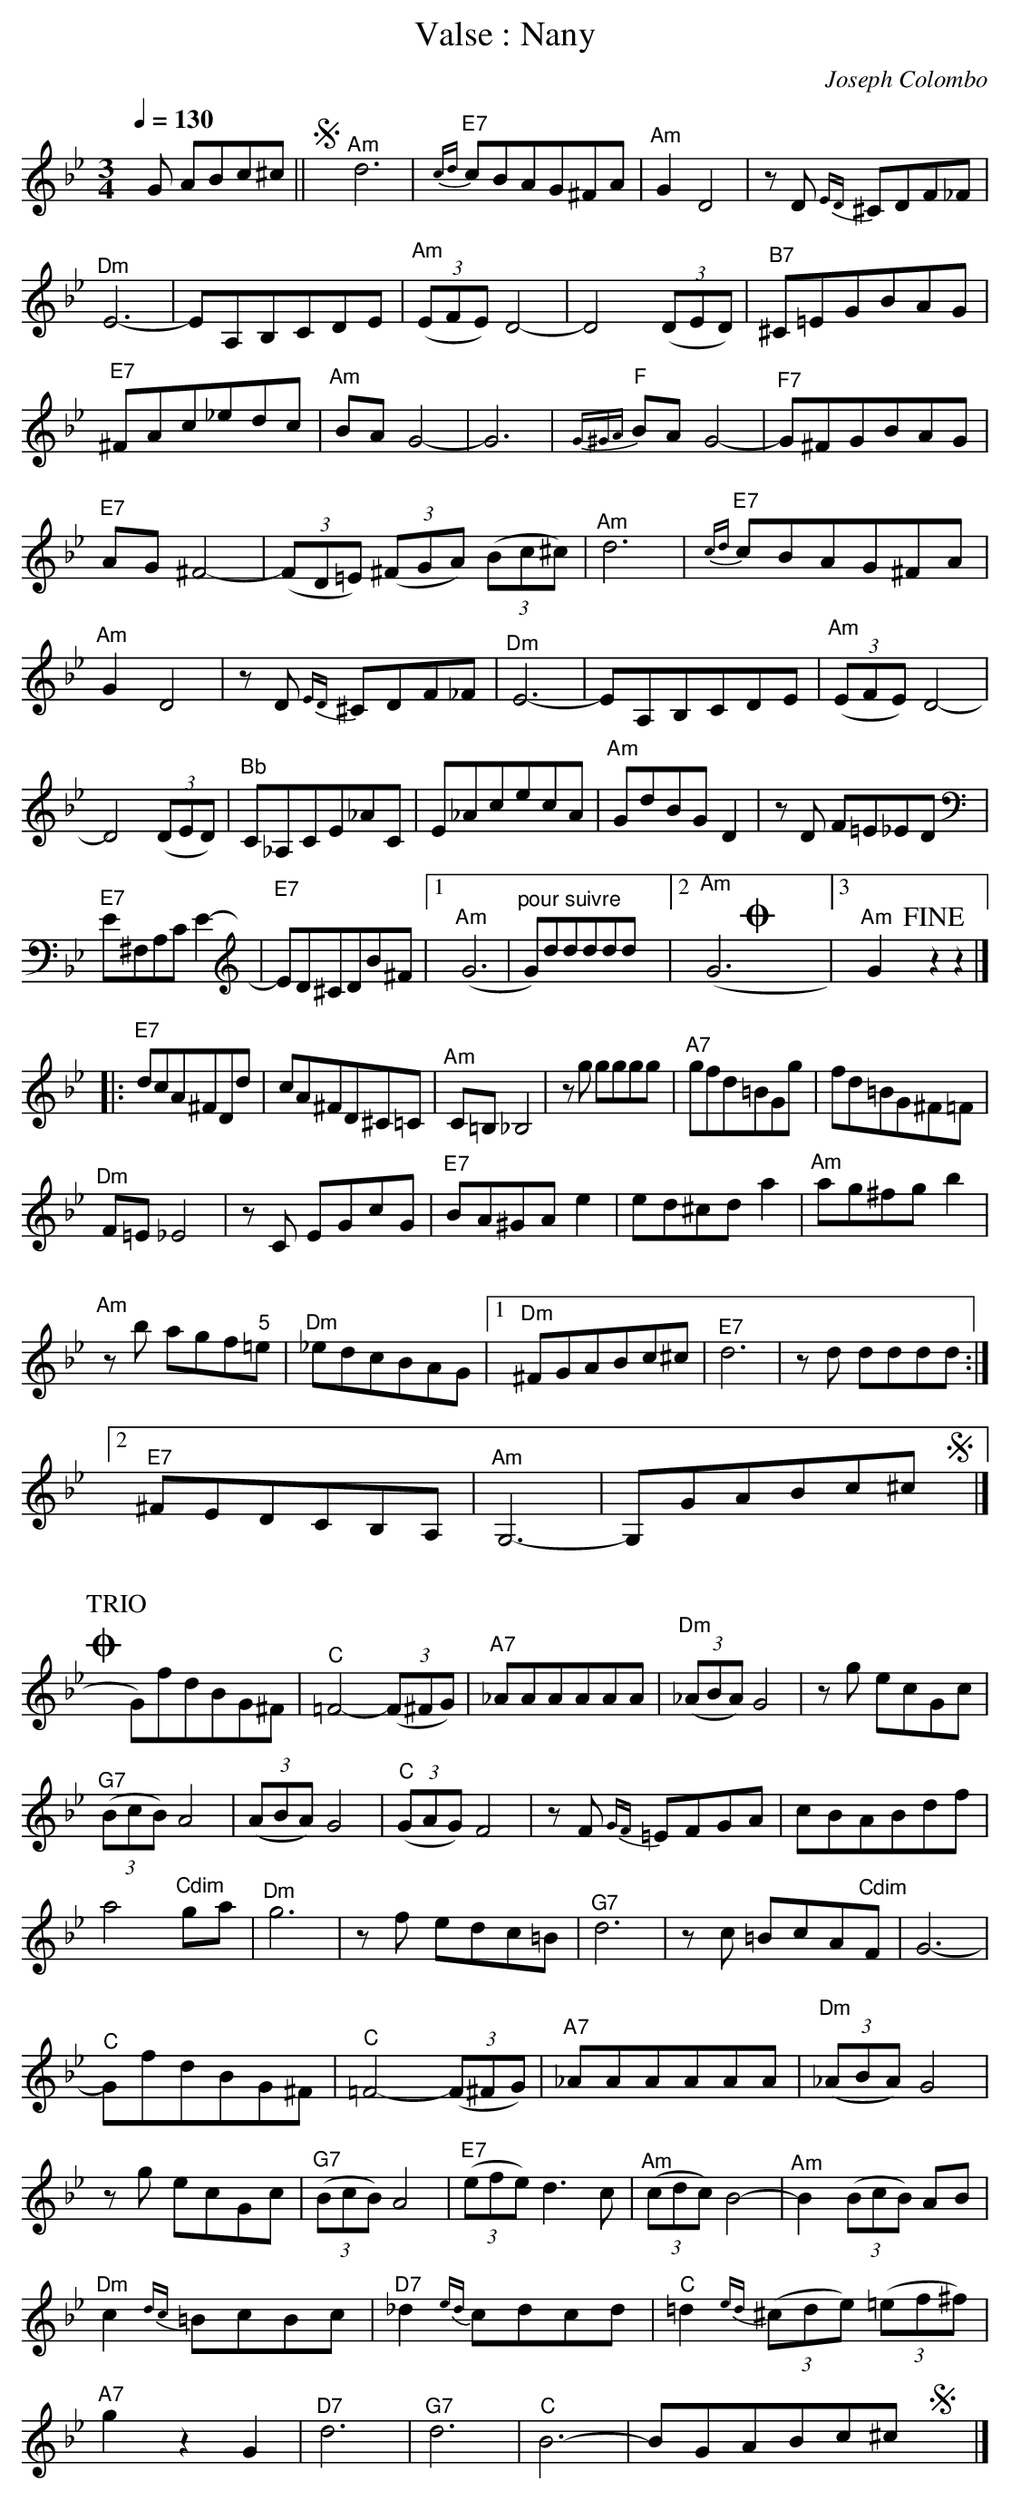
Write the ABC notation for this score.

X:1
T:Valse : Nany
C:Joseph Colombo
L:1/8
M:3/4
Q:1/4=130
K:Bbmaj
y G ABc^c || +segno+ yy"^Am"d6 | "^E7"{cd}cBAG^FA | "^Am"G2 D4 | zD {ED}^CDF_F |
"^Dm" E6- | EA,B,CDE | "^Am"((3EFE) D4- | D4 ((3DED) | "^B7"^C=EGBAG |
"^E7"^FAc_edc | "^Am"BA G4- | G6 | "^F"{G^GA}BA G4- | "^F7"G^FGBAG |
"^E7"AG ^F4- | ((3FD=E) ((3^FGA) ((3Bc^c) | "^Am"d6 | "^E7"{cd}cBAG^FA |
"^Am"G2 D4 | zD {ED}^CDF_F | "^Dm"E6- | EA,B,CDE | "^Am"((3EFE) D4- |
D4 ((3DED) | "^Bb"C_A,CE_AC | E_AcecA | "^Am"GdBG D2 | zD F=E_ED |
"^E7"E^F,A,C E2- | "^E7"ED^CDB^F |1 "^Am"(G6 | "^pour suivre" G)ddddd y |2 "^Am"(G6 !coda!yyyy |3 "^Am"G2 yy!fine! z2 z2 |]
|: "^E7"dcA^FDd | cA^FD^C=C | "^Am"C=B,_B,4 | zg gggg |"^A7"gfd=BGg | fd=BG^F=F |
"^Dm"F=E _E4 | zC EGcG | "^E7"BA^GAe2 | ed^cd a2 | "^Am"ag^fg b2 |
"^Am" zb agf"^5"=e | "^Dm"_edcBAG |1 "^Dm"^FGABc^c | "^E7"d6 | zd dddd :|2
"^E7"^FEDCB,A, | "^Am"G,6- | G,GABc^c +segno+ y|]
%%newpage
P:TRIO
!coda!yy G)fdBG^F | "^C" =F4- ((3F^FG) | "^A7"_AAAAAA | "^Dm"((3_ABA) G4 | zg ecGc |
"^G7"((3BcB) A4 | ((3ABA) G4 | "^C"((3GAG) F4 | zF {GF}=EFGA | cBABdf |
a4 "^Cdim"ga | "^Dm"g6 | zf edc=B | "^G7" d6 | zc =BcA"^Cdim"F | G6- |
"^C"GfdBG^F | "^C"=F4- ((3F^FG) | "^A7"_AAAAAA | "^Dm" ((3_ABA) G4 |
zg ecGc | "^G7"((3BcB) A4 | "^E7"((3efe) d3 c | "^Am"((3cdc) B4- | "^Am"B2 ((3BcB) AB |
"^Dm"c2 {dc}=BcBc | "^D7"_d2 {ed}cdcd | "^C"=d2 {ed}((3^cde) ((3=ef^f) |
"^A7"g2 z2 G2 | "^D7"d6 | "^G7"d6 | "^C" B6- | BGABc^c +segno+ yy |]
